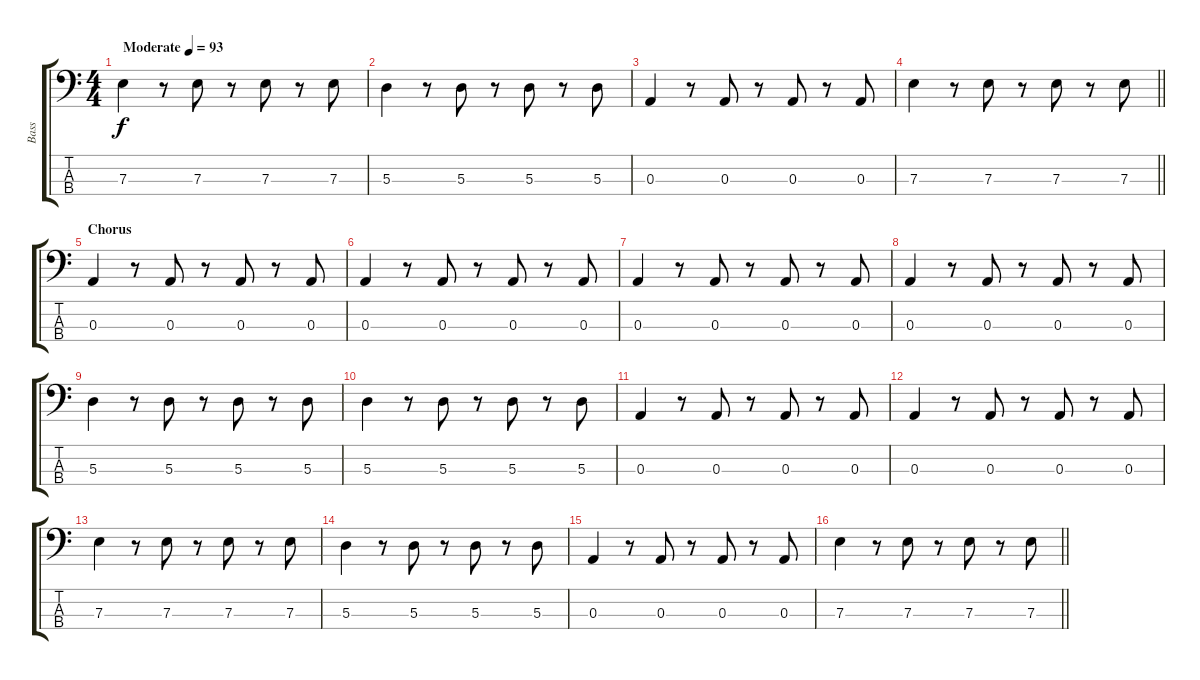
\track ("Bass" "Bass") {instrument electricbassfinger}
\staff {score tabs}
\tuning (G2 D2 A1 E1) {hide}
\ts (4 4)
\tempo (93 "Moderate")
\clef f4
\ks c
7.3.4{dy f instrument electricbassfinger} r.8 7.3.8 r.8 7.3.8 r.8 7.3.8 |
5.3.4 r.8 5.3.8 r.8 5.3.8 r.8 5.3.8 |
0.3.4 r.8 0.3.8 r.8 0.3.8 r.8 0.3.8 |
\barLineRight lightlight
7.3.4 r.8 7.3.8 r.8 7.3.8 r.8 7.3.8 |
\section ("" "Chorus")
0.3.4 r.8 0.3.8 r.8 0.3.8 r.8 0.3.8 |
0.3.4 r.8 0.3.8 r.8 0.3.8 r.8 0.3.8 |
0.3.4 r.8 0.3.8 r.8 0.3.8 r.8 0.3.8 |
0.3.4 r.8 0.3.8 r.8 0.3.8 r.8 0.3.8 |
5.3.4 r.8 5.3.8 r.8 5.3.8 r.8 5.3.8 |
5.3.4 r.8 5.3.8 r.8 5.3.8 r.8 5.3.8 |
0.3.4 r.8 0.3.8 r.8 0.3.8 r.8 0.3.8 |
0.3.4 r.8 0.3.8 r.8 0.3.8 r.8 0.3.8 |
7.3.4 r.8 7.3.8 r.8 7.3.8 r.8 7.3.8 |
5.3.4 r.8 5.3.8 r.8 5.3.8 r.8 5.3.8 |
0.3.4 r.8 0.3.8 r.8 0.3.8 r.8 0.3.8 |
\barLineRight lightlight
7.3.4 r.8 7.3.8 r.8 7.3.8 r.8 7.3.8
